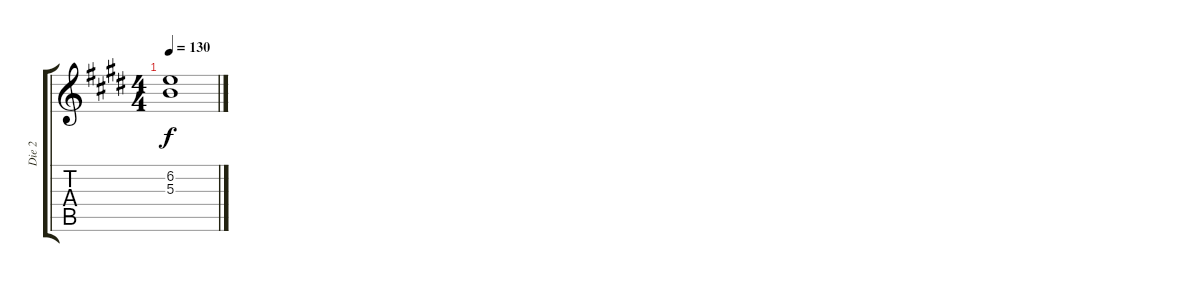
\track ("Die 2" "Die 2") {instrument distortionguitar}
\staff {score tabs}
\tuning (Eb4 Bb3 Gb3 Db3 Ab2 Db2) {hide}
\ts (4 4)
\tempo 130
\clef g2
\ks e
(6.2{t} 5.3{t}).1{dy f}
